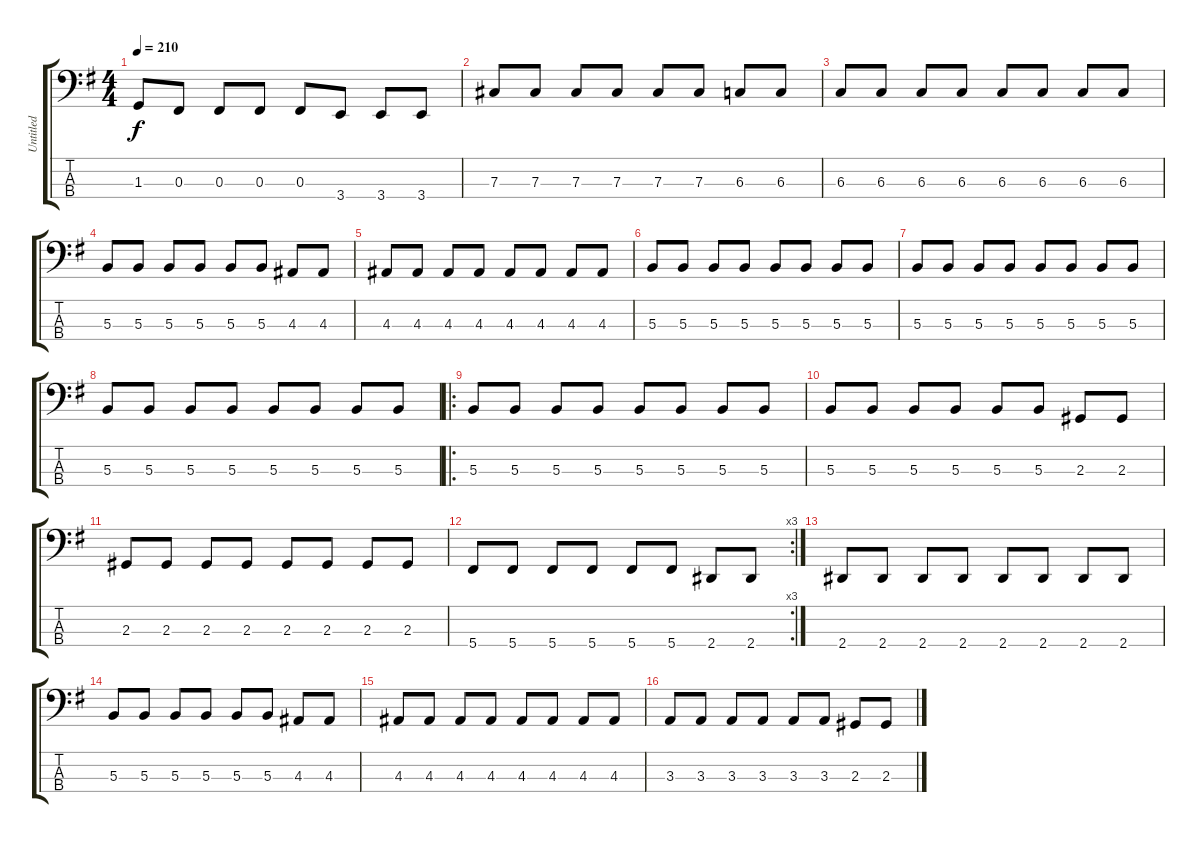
\track ("Untitled" "Untitled") {instrument electricbassfinger}
\staff {score tabs}
\tuning (E2 B1 Gb1 Db1) {hide}
\ts (4 4)
\tempo 210
\clef f4
\ks g
1.3.8{dy f} 0.3.8 0.3.8 0.3.8 0.3.8 3.4.8 3.4.8 3.4.8 |
7.3.8 7.3.8 7.3.8 7.3.8 7.3.8 7.3.8 6.3.8 6.3.8 |
6.3.8 6.3.8 6.3.8 6.3.8 6.3.8 6.3.8 6.3.8 6.3.8 |
5.3.8 5.3.8 5.3.8 5.3.8 5.3.8 5.3.8 4.3.8 4.3.8 |
4.3.8 4.3.8 4.3.8 4.3.8 4.3.8 4.3.8 4.3.8 4.3.8 |
5.3.8 5.3.8 5.3.8 5.3.8 5.3.8 5.3.8 5.3.8 5.3.8 |
5.3.8 5.3.8 5.3.8 5.3.8 5.3.8 5.3.8 5.3.8 5.3.8 |
5.3.8 5.3.8 5.3.8 5.3.8 5.3.8 5.3.8 5.3.8 5.3.8 |
\ro
5.3.8 5.3.8 5.3.8 5.3.8 5.3.8 5.3.8 5.3.8 5.3.8 |
5.3.8 5.3.8 5.3.8 5.3.8 5.3.8 5.3.8 2.3.8 2.3.8 |
2.3.8 2.3.8 2.3.8 2.3.8 2.3.8 2.3.8 2.3.8 2.3.8 |
\rc 3
5.4.8 5.4.8 5.4.8 5.4.8 5.4.8 5.4.8 2.4.8 2.4.8 |
2.4.8 2.4.8 2.4.8 2.4.8 2.4.8 2.4.8 2.4.8 2.4.8 |
5.3.8 5.3.8 5.3.8 5.3.8 5.3.8 5.3.8 4.3.8 4.3.8 |
4.3.8 4.3.8 4.3.8 4.3.8 4.3.8 4.3.8 4.3.8 4.3.8 |
3.3.8 3.3.8 3.3.8 3.3.8 3.3.8 3.3.8 2.3.8 2.3.8
